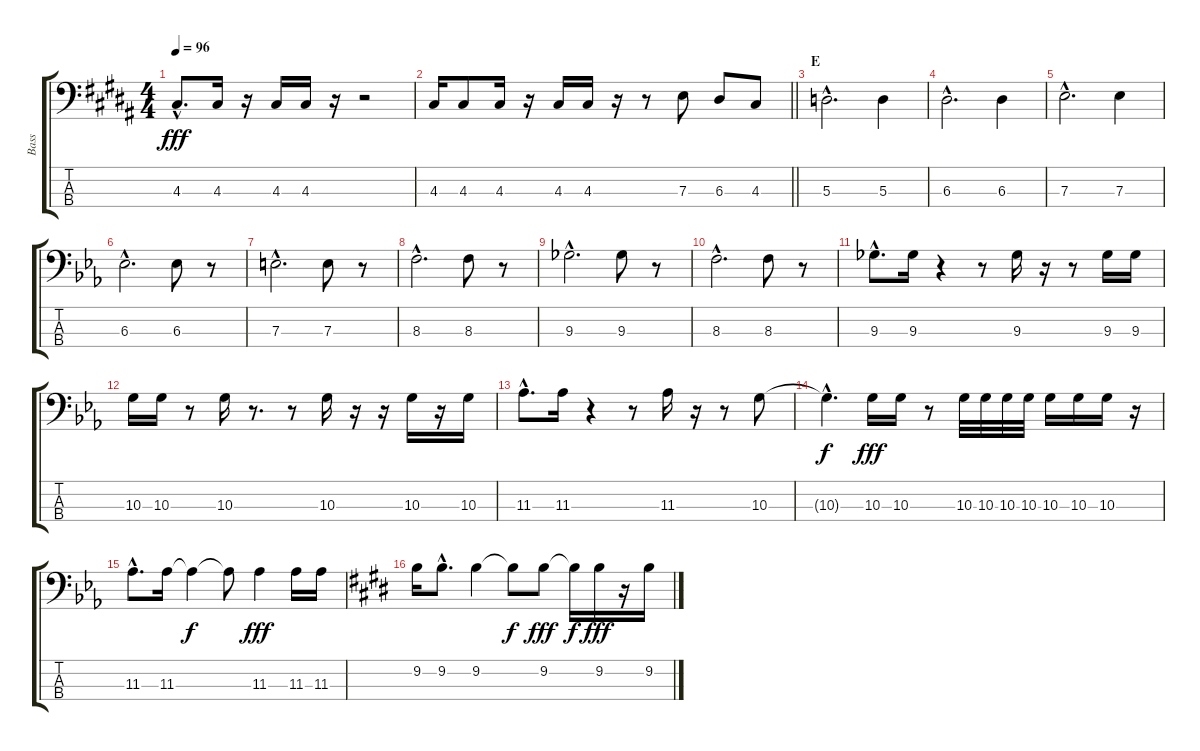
\track ("Bass" "Bass") {instrument synthbass2}
\staff {score tabs}
\tuning (G2 D2 A1 E1) {hide}
\ts (4 4)
\tempo 96
\clef f4
\ks b
4.3{hac}.8{d dy fff} 4.3.16 r.16 4.3.16 4.3.16 r.16 r.2 |
\barLineRight lightlight
4.3.16 4.3.8 4.3.16 r.16 4.3.16 4.3.16 r.16 r.8 7.3.8 6.3.8 4.3.8 |
\section ("" "E")
5.3{hac}.2{d} 5.3.4 |
6.3{hac}.2{d} 6.3.4 |
7.3{hac}.2{d} 7.3.4 |
\ks eb
6.3{hac}.2{d} 6.3.8 r.8 |
7.3{hac}.2{d} 7.3.8 r.8 |
8.3{hac}.2{d} 8.3.8 r.8 |
9.3{hac}.2{d} 9.3.8 r.8 |
8.3{hac}.2{d} 8.3.8 r.8 |
9.3{hac}.8{d} 9.3.16 r.4 r.8 9.3.16 r.16 r.8 9.3.16 9.3.16 |
10.3.16 10.3.16 r.8 10.3.16 r.8{d} r.8 10.3.16 r.16 r.16 10.3.16 r.16 10.3.16 |
11.3{hac}.8{d} 11.3.16 r.4 r.8 11.3.16 r.16 r.8 10.3.8 |
10.3{hac t}.4{d dy f} 10.3.16{dy fff} 10.3.16 r.8 10.3.32 10.3.32 10.3.32 10.3.32 10.3.16 10.3.16 10.3.16 r.16 |
11.3{hac}.8{d} 11.3.16 11.3{t}.4{dy f} 11.3{t}.8 11.3.4{dy fff} 11.3.16 11.3.16 |
\ks e
9.2.16 9.2{hac}.8{d} 9.2.4 9.2{t}.8{dy f} 9.2.8{dy fff} 9.2{t}.16{dy f} 9.2.16{dy fff} r.16 9.2.16
